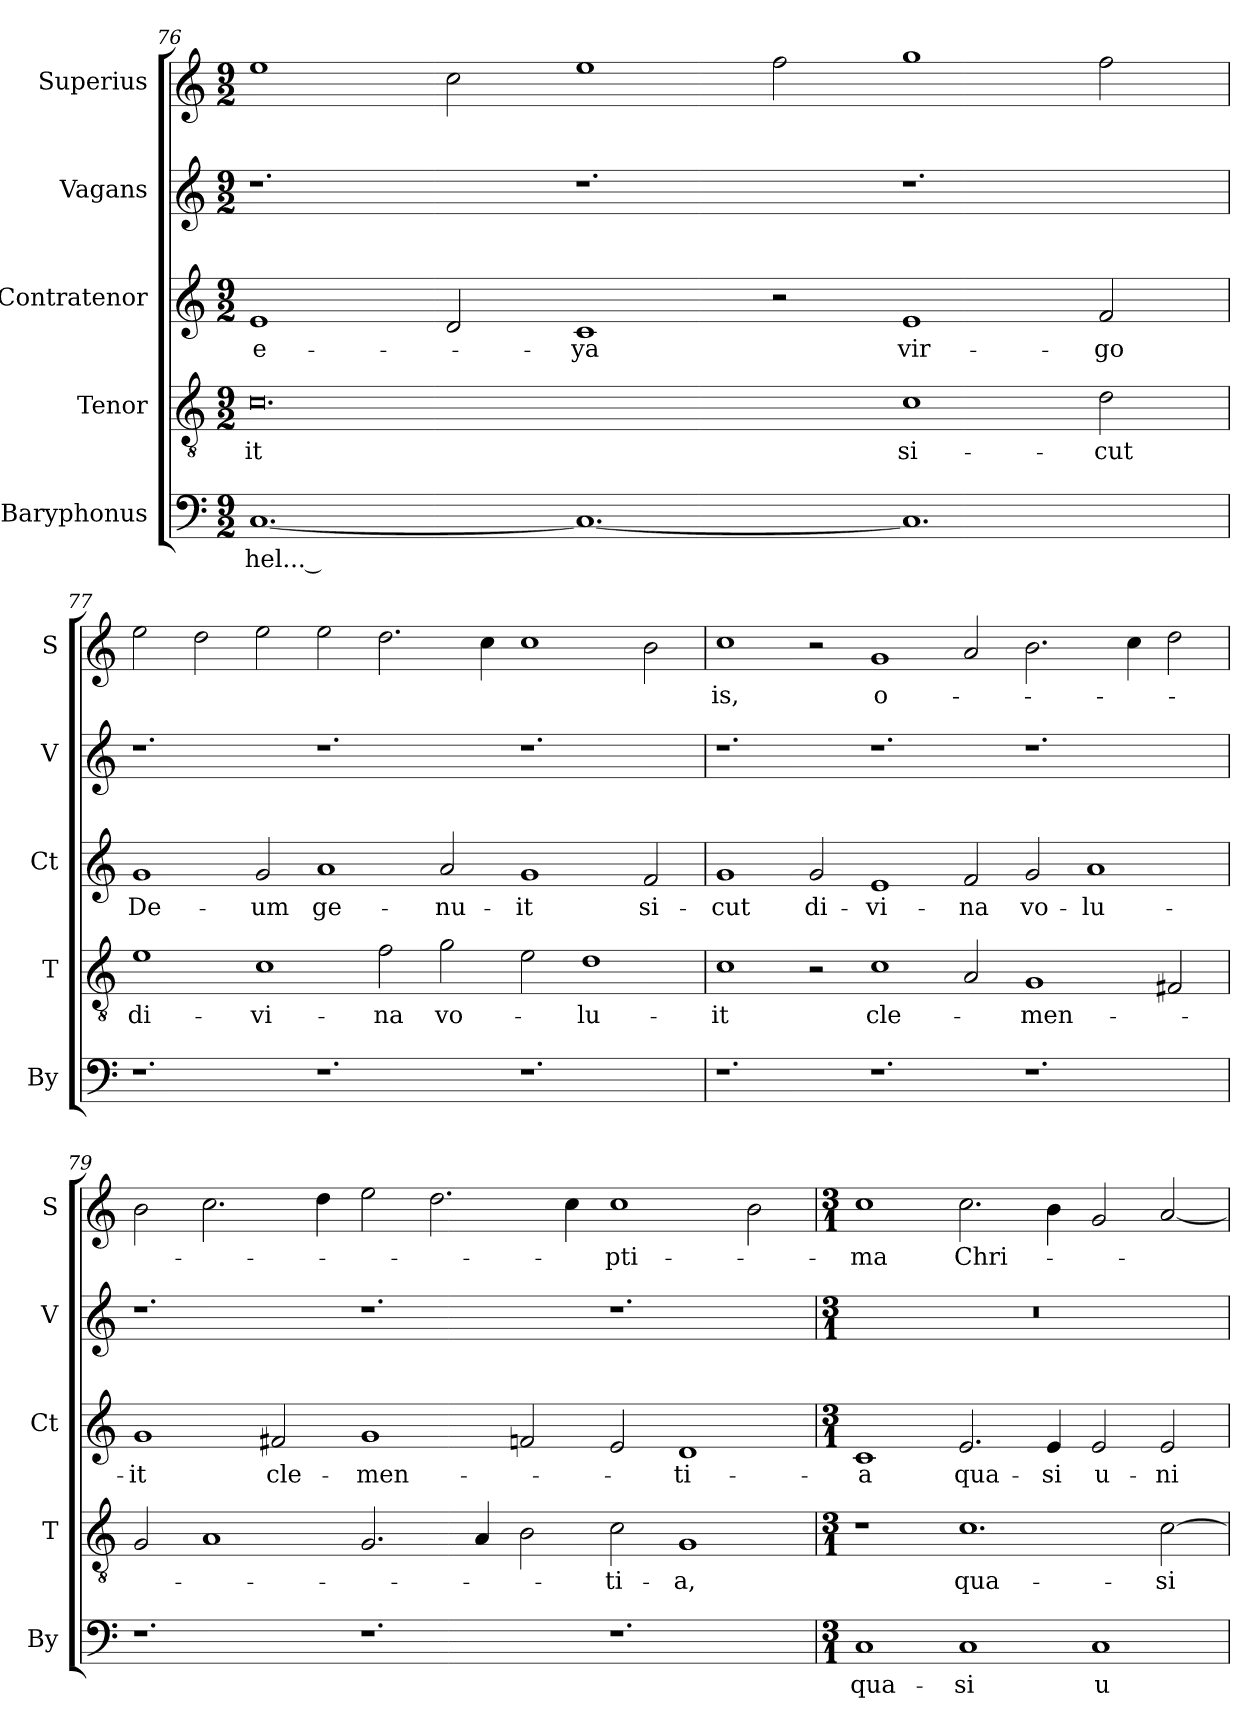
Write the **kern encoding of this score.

**kern	**text	**kern	**text	**kern	**text	**kern	**kern	**text
*part5	*part5	*part4	*part4	*part3	*part3	*part2	*part1	*part1
*staff5	*staff5	*staff4	*staff4	*staff3	*staff3	*staff2	*staff1	*staff1
*I"Baryphonus	*	*I"Tenor	*	*I"Contratenor	*	*I"Vagans	*I"Superius	*
*I'By	*	*I'T	*	*I'Ct	*	*I'V	*I'S	*
*clefF4	*	*clefGv2	*	*clefG2	*	*clefG2	*clefG2	*
*k[]	*	*k[]	*	*k[]	*	*k[]	*k[]	*
*M9/2	*	*M9/2	*	*M9/2	*	*M9/2	*M9/2	*
=76	=76	=76	=76	=76	=76	=76	=76	=76
[1.C	-hel... _	0.c	-it	1e	e-	1.r	1ee	.
.	.	.	.	2d/	.	.	2cc\	.
1.C_	_	.	.	1c	-ya	1.r	1ee	.
.	.	.	.	2r	.	.	2ff\	.
1.C]	_	1c	si-	1e	vir-	1.r	1gg	.
.	.	2d\	-cut	2f/	-go	.	2ff\	.
=77	=77	=77	=77	=77	=77	=77	=77	=77
1.r	.	1e	di-	1g	De-	1.r	2ee\	.
.	.	.	.	.	.	.	2dd\	.
.	.	1c	-vi-	2g/	-um	.	2ee\	.
1.r	.	.	.	1a	ge-	1.r	2ee\	.
.	.	2f\	-na	.	.	.	2.dd\	.
.	.	2g\	vo-	2a/	-nu-	.	.	.
.	.	.	.	.	.	.	4cc\	.
1.r	.	2e\	.	1g	-it	1.r	1cc	.
.	.	1d	-lu-	.	.	.	.	.
.	.	.	.	2f/	si-	.	2b\	.
=78	=78	=78	=78	=78	=78	=78	=78	=78
1.r	.	1c	-it	1g	-cut	1.r	1cc	-is,
.	.	2r	.	2g/	di-	.	2r	.
1.r	.	1c	cle-	1e	-vi-	1.r	1g	o-
.	.	2A/	.	2f/	-na	.	2a/	.
1.r	.	1G	-men-	2g/	vo-	1.r	2.b\	.
.	.	.	.	1a	-lu-	.	.	.
.	.	.	.	.	.	.	4cc\	.
.	.	2F#X/	.	.	.	.	2dd\	.
=79	=79	=79	=79	=79	=79	=79	=79	=79
1.r	.	2G/	.	1g	-it	1.r	2b\	.
.	.	1A	.	.	.	.	2.cc\	.
.	.	.	.	2f#X/	cle-	.	.	.
.	.	.	.	.	.	.	4dd\	.
1.r	.	2.G/	.	1g	-men-	1.r	2ee\	.
.	.	.	.	.	.	.	2.dd\	.
.	.	4A/	.	.	.	.	.	.
.	.	2B\	.	2fn/	.	.	.	.
.	.	.	.	.	.	.	4cc\	.
1.r	.	2c\	-ti-	2e/	.	1.r	1cc	-pti-
.	.	1G	-a,	1d	-ti-	.	.	.
.	.	.	.	.	.	.	2b\	.
=80	=80	=80	=80	=80	=80	=80	=80	=80
*M3/1	*	*M3/1	*	*M3/1	*	*M3/1	*M3/1	*
*	*	*	*	*	*	*	*MM272	*
1C	qua-	1r	.	1c	-a	0.r	1cc	-ma
1C	-si	1.c	qua-	2.e/	qua-	.	2.cc\	Chri-
.	.	.	.	4e/	-si	.	4b\	.
1C	u-	.	.	2e/	u-	.	2g/	.
.	.	[2c\	-si_	2e/	-ni-	.	[2a/	.
=	=	=	=	=	=	=	=	=
*-	*-	*-	*-	*-	*-	*-	*-	*-
